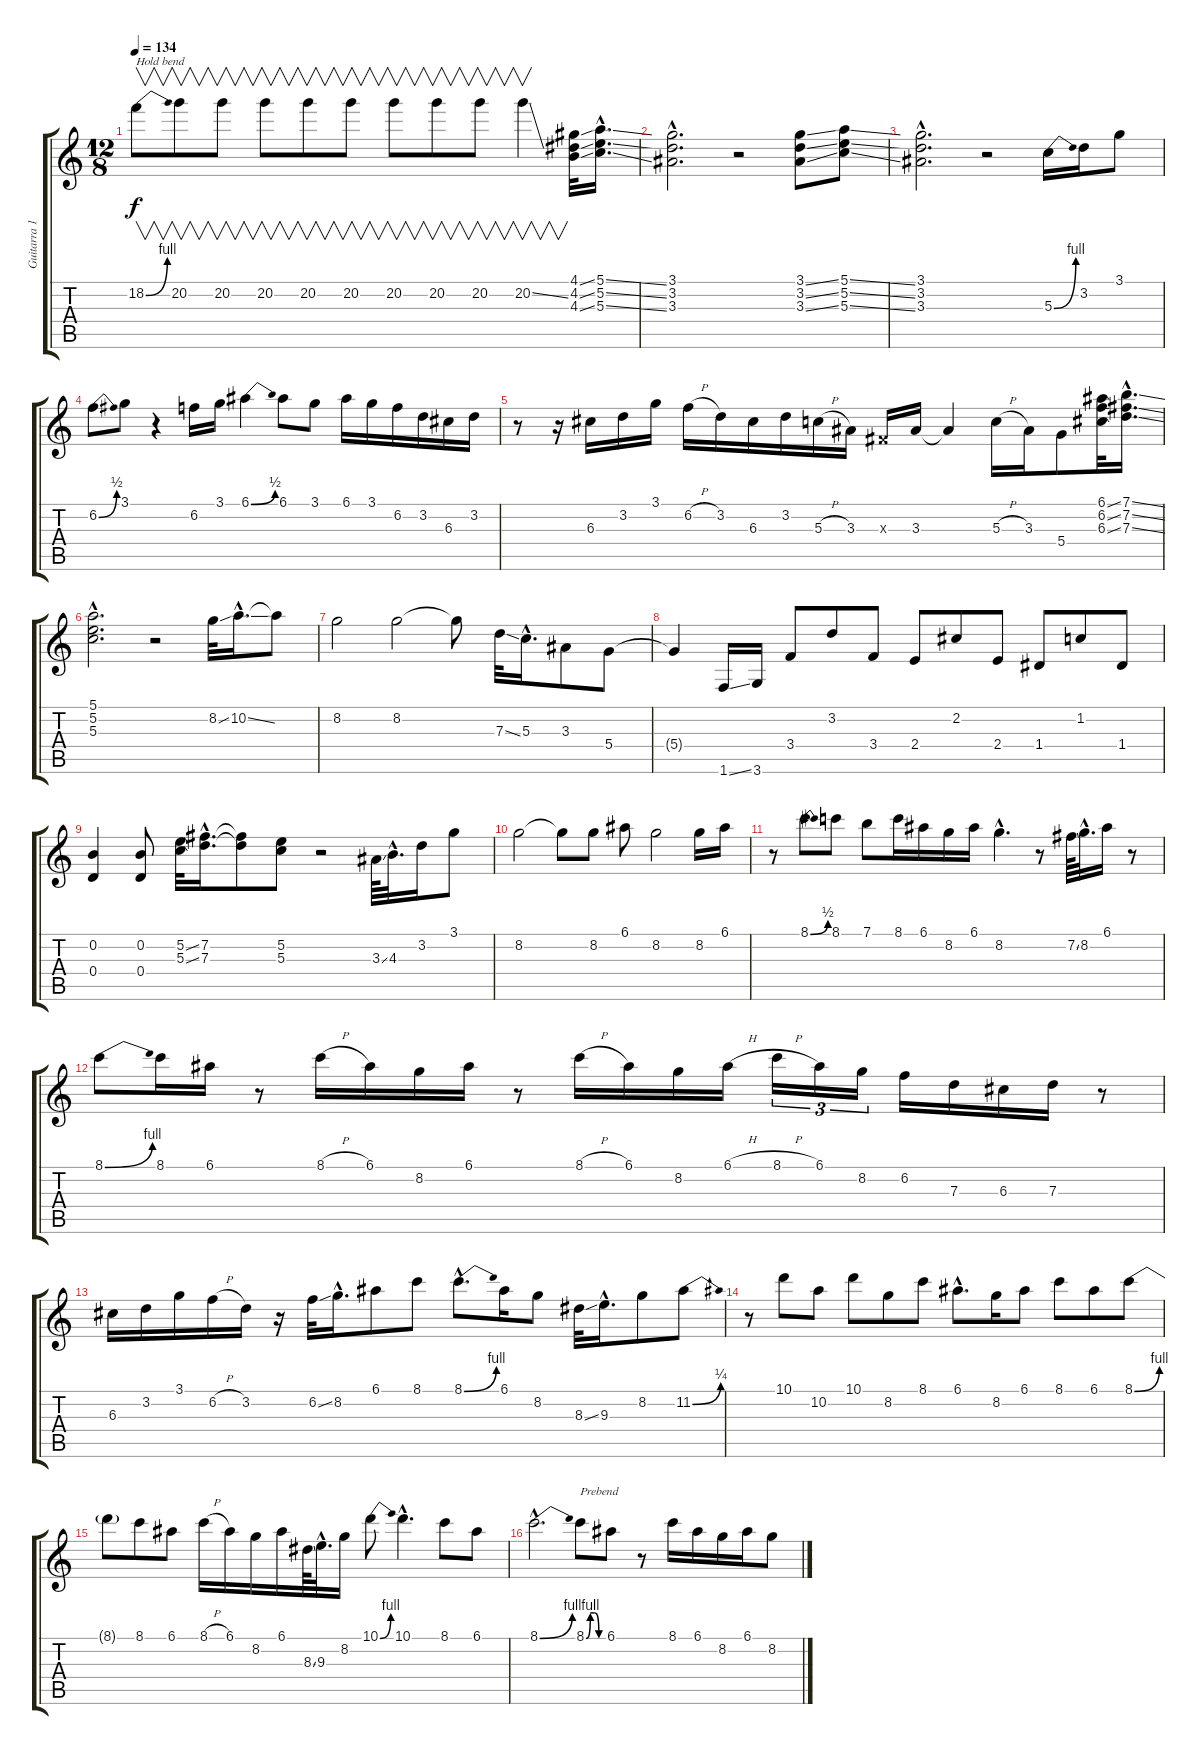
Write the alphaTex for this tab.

\track ("Guitarra 1" "Guitarra 1") {instrument overdrivenguitar}
\staff {score tabs}
\tuning (E4 B3 G3 D3 A2 E2) {hide}
\ts (12 8)
\tempo 134
\clef g2
\ks c
18.2{be (bend 0 0 60 4)}.8{v txt "Hold bend" dy f} 20.2.8{v} 20.2.8{v} 20.2.8{v} 20.2.8{v} 20.2.8{v} 20.2.8{v} 20.2.8{v} 20.2.8{v} 20.2{ss}.4{v} (4.1{ss} 4.2{ss} 4.3{ss}).32 (5.1{ss hac} 5.2{ss hac} 5.3{ss hac}).16{d} |
(3.1{hac} 3.2{hac} 3.3{hac}).2{d} r.2 (3.1{ss} 3.2{ss} 3.3{ss}).8 (5.1{ss} 5.2{ss} 5.3{ss}).8 |
(3.1{hac} 3.2{hac} 3.3{hac}).2{d} r.2 5.3{be (bend 0 0 60 4)}.16 3.2.16 3.1.8 |
6.2{be (bend 0 0 60 2)}.8 3.1.8 r.4 6.2.16 3.1.16 6.1{be (bend 0 0 60 2)}.4 6.1.8 3.1.8 6.1.16 3.1.16 6.2.16 3.2.16 6.3.16 3.2.16 |
r.8 r.16 6.3.16 3.2.16 3.1.16 6.2{h}.16 3.2.16 6.3.16 3.2.16 5.3{h}.16 3.3.16 -1.3{x}.16 3.3.16 3.3{t}.4 5.3{h}.16 3.3.16 5.4.8 (6.1{ss} 6.2{ss} 6.3{ss}).32 (7.1{ss hac} 7.2{ss hac} 7.3{ss hac}).16{d} |
(5.1{hac} 5.2{hac} 5.3{hac}).2{d} r.2 8.2{ss}.32 10.2{ss hac}.16{d} 10.2{t}.8 |
8.2.2 8.2.2 8.2{t}.8 7.3{ss}.32 5.3{hac}.16{d} 3.3.8 5.4.8 |
5.4{t}.4 1.6{ss}.16 3.6.16 3.4.8 3.2.8 3.4.8 2.4.8 2.2.8 2.4.8 1.4.8 1.2.8 1.4.8 |
(0.2 0.4).4 (0.2 0.4).8 (5.2{ss} 5.3{ss}).32 (7.2{hac} 7.3{hac}).16{d} (7.2{t} 7.3{t}).8 (5.2 5.3).8 r.2 3.3{ss}.64 4.3{hac}.32{d} 3.2.16 3.1.8 |
8.2.2 8.2{t}.8 8.2.8 6.1.8 8.2.2 8.2.16 6.1.16 |
r.8 8.1{be (bend 0 0 60 2)}.8 8.1.8 7.1.8 8.1.16 6.1.16 8.2.16 6.1.16 8.2{hac}.4{d} r.8 7.2{ss}.64 8.2{hac}.32{d} 6.1.16 r.8 |
8.1{be (bend 0 0 60 4)}.8 8.1.16 6.1.16 r.8 8.1{h}.16 6.1.16 8.2.16 6.1.16 r.8 8.1{h}.16 6.1.16 8.2.16 6.1{h}.16 8.1{h}.16{tu (3 2)} 6.1.16{tu (3 2)} 8.2.16{tu (3 2)} 6.2.16 7.3.16 6.3.16 7.3.16 r.8 |
6.3.16 3.2.16 3.1.16 6.2{h}.16 3.2.16 r.16 6.2{ss}.32 8.2{hac}.16{d} 6.1.8 8.1.8 8.1{be (bend 0 0 60 4) hac}.8{d} 6.1.16 8.2.8 8.3{ss}.32 9.3{hac}.16{d} 8.2.8 11.2{be (bend 0 0 60 1)}.8 |
r.8 10.1.8 10.2.8 10.1.8 8.2.8 8.1.8 6.1{hac}.8{d} 8.2.16 6.1.8 8.1.8 6.1.8 8.1{be (bend 0 0 60 4)}.8 |
8.1{t}.8 8.1.8 6.1.8 8.1{h}.16 6.1.16 8.2.16 6.1.16 8.3{ss}.64 9.3{hac}.32{d} 8.2.16 10.1{be (bend 0 0 60 4)}.8 10.1{hac}.4{d} 8.1.8 6.1.8 |
8.1{be (bend 0 0 60 4) hac}.2{d} 8.1{be (custom 0 0 15 4 30 4 45 0 60 0)}.8{txt "Prebend"} 6.1.8 r.8 8.1.16 6.1.16 8.2.16 6.1.16 8.2.8
